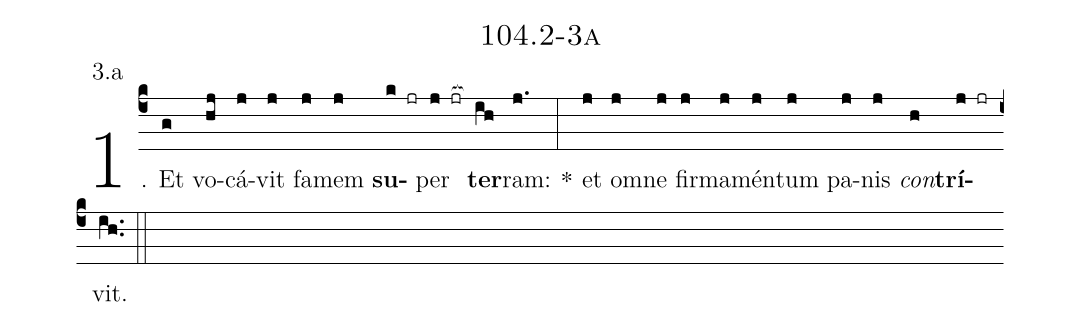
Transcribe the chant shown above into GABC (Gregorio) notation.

name: 104.2-3a;
annotation: 3.a;
%%
(c4)1. Et(g) vo(hj)cá(j)vit(j) fa(j)mem(j) <b>su</b>(k jr)per(j jr[ocb:1{]) <b>ter</b>(ih[ocb:0}])ram:(j.) *(:) et(j) om(j)ne(j) fir(j)ma(j)mén(j)tum(j) pa(j)nis(j) <i>con</i>(h)<b>trí</b>(j jr)vit.(ih..) (::)


%E(j) u(j) o(j) u(h) a(j) e.(ih..) (::)
